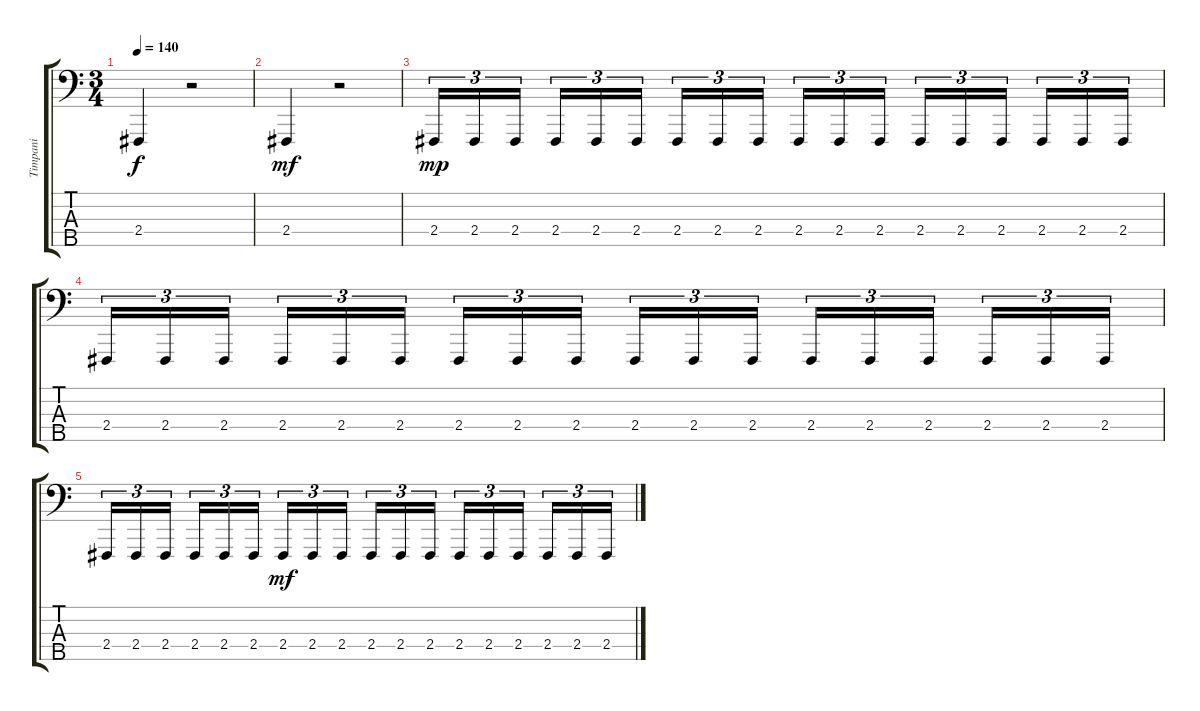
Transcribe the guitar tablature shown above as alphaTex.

\track ("Timpani" "Timpani") {instrument timpani}
\staff {score tabs}
\tuning (G2 D2 A1 E1 B0) {hide}
\ts (3 4)
\tempo 140
\clef f4
\ks c
2.4.4{dy f} r.2 |
2.4.4{dy mf} r.2 |
2.4.16{tu (3 2) dy mp} 2.4.16{tu (3 2)} 2.4.16{tu (3 2) beam splitsecondary} 2.4.16{tu (3 2)} 2.4.16{tu (3 2)} 2.4.16{tu (3 2)} 2.4.16{tu (3 2)} 2.4.16{tu (3 2)} 2.4.16{tu (3 2) beam splitsecondary} 2.4.16{tu (3 2)} 2.4.16{tu (3 2)} 2.4.16{tu (3 2)} 2.4.16{tu (3 2)} 2.4.16{tu (3 2)} 2.4.16{tu (3 2) beam splitsecondary} 2.4.16{tu (3 2)} 2.4.16{tu (3 2)} 2.4.16{tu (3 2)} |
2.4.16{tu (3 2)} 2.4.16{tu (3 2)} 2.4.16{tu (3 2) beam splitsecondary} 2.4.16{tu (3 2)} 2.4.16{tu (3 2)} 2.4.16{tu (3 2)} 2.4.16{tu (3 2)} 2.4.16{tu (3 2)} 2.4.16{tu (3 2) beam splitsecondary} 2.4.16{tu (3 2)} 2.4.16{tu (3 2)} 2.4.16{tu (3 2)} 2.4.16{tu (3 2)} 2.4.16{tu (3 2)} 2.4.16{tu (3 2) beam splitsecondary} 2.4.16{tu (3 2)} 2.4.16{tu (3 2)} 2.4.16{tu (3 2)} |
2.4.16{tu (3 2)} 2.4.16{tu (3 2)} 2.4.16{tu (3 2) beam splitsecondary} 2.4.16{tu (3 2)} 2.4.16{tu (3 2)} 2.4.16{tu (3 2)} 2.4.16{tu (3 2) dy mf} 2.4.16{tu (3 2)} 2.4.16{tu (3 2) beam splitsecondary} 2.4.16{tu (3 2)} 2.4.16{tu (3 2)} 2.4.16{tu (3 2)} 2.4.16{tu (3 2)} 2.4.16{tu (3 2)} 2.4.16{tu (3 2) beam splitsecondary} 2.4.16{tu (3 2)} 2.4.16{tu (3 2)} 2.4.16{tu (3 2)}
